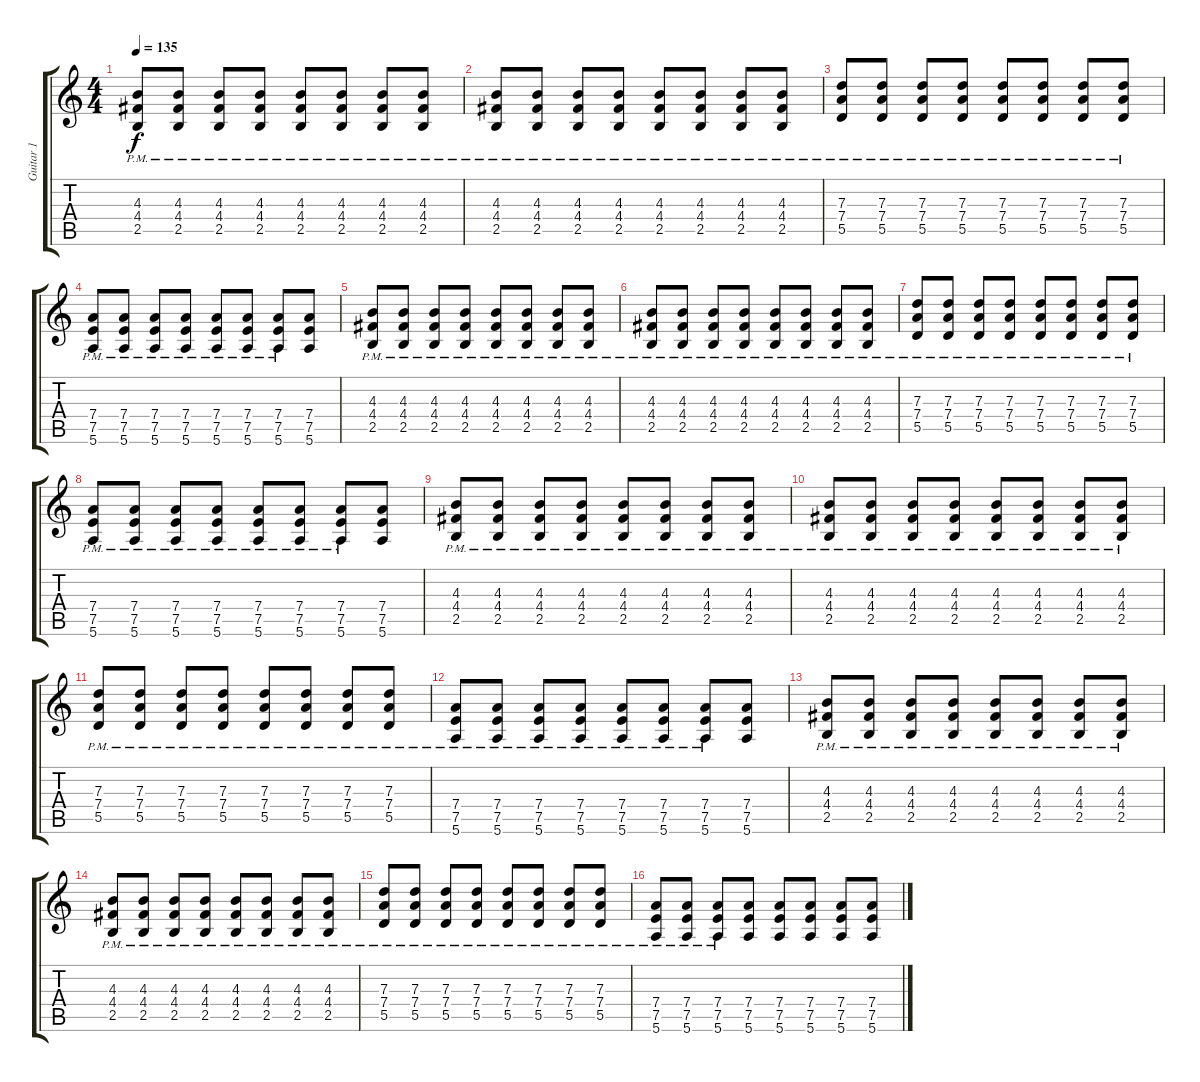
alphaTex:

\track ("Guitar 1" "Guitar 1") {instrument distortionguitar}
\staff {score tabs}
\tuning (E4 B3 G3 D3 A2 E2) {hide}
\ts (4 4)
\tempo 135
\clef g2
\ks c
(4.3 4.4 2.5{pm}).8{dy f instrument distortionguitar} (4.3 4.4 2.5{pm}).8 (4.3 4.4 2.5{pm}).8 (4.3 4.4 2.5{pm}).8 (4.3 4.4 2.5{pm}).8 (4.3 4.4 2.5{pm}).8 (4.3 4.4 2.5{pm}).8 (4.3 4.4 2.5{pm}).8 |
(4.3 4.4 2.5{pm}).8 (4.3 4.4 2.5{pm}).8 (4.3 4.4 2.5{pm}).8 (4.3 4.4 2.5{pm}).8 (4.3 4.4 2.5{pm}).8 (4.3 4.4 2.5{pm}).8 (4.3 4.4 2.5{pm}).8 (4.3 4.4 2.5{pm}).8 |
(7.3 7.4 5.5{pm}).8 (7.3 7.4 5.5{pm}).8 (7.3 7.4 5.5{pm}).8 (7.3 7.4 5.5{pm}).8 (7.3 7.4 5.5{pm}).8 (7.3 7.4 5.5{pm}).8 (7.3 7.4 5.5{pm}).8 (7.3 7.4 5.5{pm}).8 |
(7.4 7.5 5.6{pm}).8 (7.4 7.5 5.6{pm}).8 (7.4 7.5 5.6{pm}).8 (7.4 7.5 5.6{pm}).8 (7.4 7.5 5.6{pm}).8 (7.4 7.5 5.6{pm}).8 (7.4 7.5 5.6{pm}).8 (7.4 7.5 5.6).8 |
(4.3 4.4 2.5{pm}).8 (4.3 4.4 2.5{pm}).8 (4.3 4.4 2.5{pm}).8 (4.3 4.4 2.5{pm}).8 (4.3 4.4 2.5{pm}).8 (4.3 4.4 2.5{pm}).8 (4.3 4.4 2.5{pm}).8 (4.3 4.4 2.5{pm}).8 |
(4.3 4.4 2.5{pm}).8 (4.3 4.4 2.5{pm}).8 (4.3 4.4 2.5{pm}).8 (4.3 4.4 2.5{pm}).8 (4.3 4.4 2.5{pm}).8 (4.3 4.4 2.5{pm}).8 (4.3 4.4 2.5{pm}).8 (4.3 4.4 2.5{pm}).8 |
(7.3 7.4 5.5{pm}).8 (7.3 7.4 5.5{pm}).8 (7.3 7.4 5.5{pm}).8 (7.3 7.4 5.5{pm}).8 (7.3 7.4 5.5{pm}).8 (7.3 7.4 5.5{pm}).8 (7.3 7.4 5.5{pm}).8 (7.3 7.4 5.5{pm}).8 |
(7.4 7.5 5.6{pm}).8 (7.4 7.5 5.6{pm}).8 (7.4 7.5 5.6{pm}).8 (7.4 7.5 5.6{pm}).8 (7.4 7.5 5.6{pm}).8 (7.4 7.5 5.6{pm}).8 (7.4 7.5 5.6{pm}).8 (7.4 7.5 5.6).8 |
(4.3 4.4 2.5{pm}).8 (4.3 4.4 2.5{pm}).8 (4.3 4.4 2.5{pm}).8 (4.3 4.4 2.5{pm}).8 (4.3 4.4 2.5{pm}).8 (4.3 4.4 2.5{pm}).8 (4.3 4.4 2.5{pm}).8 (4.3 4.4 2.5{pm}).8 |
(4.3 4.4 2.5{pm}).8 (4.3 4.4 2.5{pm}).8 (4.3 4.4 2.5{pm}).8 (4.3 4.4 2.5{pm}).8 (4.3 4.4 2.5{pm}).8 (4.3 4.4 2.5{pm}).8 (4.3 4.4 2.5{pm}).8 (4.3 4.4 2.5{pm}).8 |
(7.3 7.4 5.5{pm}).8 (7.3 7.4 5.5{pm}).8 (7.3 7.4 5.5{pm}).8 (7.3 7.4 5.5{pm}).8 (7.3 7.4 5.5{pm}).8 (7.3 7.4 5.5{pm}).8 (7.3 7.4 5.5{pm}).8 (7.3 7.4 5.5{pm}).8 |
(7.4 7.5 5.6{pm}).8 (7.4 7.5 5.6{pm}).8 (7.4 7.5 5.6{pm}).8 (7.4 7.5 5.6{pm}).8 (7.4 7.5 5.6{pm}).8 (7.4 7.5 5.6{pm}).8 (7.4 7.5 5.6{pm}).8 (7.4 7.5 5.6).8 |
(4.3 4.4 2.5{pm}).8 (4.3 4.4 2.5{pm}).8 (4.3 4.4 2.5{pm}).8 (4.3 4.4 2.5{pm}).8 (4.3 4.4 2.5{pm}).8 (4.3 4.4 2.5{pm}).8 (4.3 4.4 2.5{pm}).8 (4.3 4.4 2.5{pm}).8 |
(4.3 4.4 2.5{pm}).8 (4.3 4.4 2.5{pm}).8 (4.3 4.4 2.5{pm}).8 (4.3 4.4 2.5{pm}).8 (4.3 4.4 2.5{pm}).8 (4.3 4.4 2.5{pm}).8 (4.3 4.4 2.5{pm}).8 (4.3 4.4 2.5{pm}).8 |
(7.3 7.4 5.5{pm}).8 (7.3 7.4 5.5{pm}).8 (7.3 7.4 5.5{pm}).8 (7.3 7.4 5.5{pm}).8 (7.3 7.4 5.5{pm}).8 (7.3 7.4 5.5{pm}).8 (7.3 7.4 5.5{pm}).8 (7.3 7.4 5.5{pm}).8 |
(7.4 7.5 5.6{pm}).8 (7.4 7.5 5.6{pm}).8 (7.4 7.5 5.6{pm}).8 (7.4 7.5 5.6).8 (7.4 7.5 5.6).8 (7.4 7.5 5.6).8 (7.4 7.5 5.6).8 (7.4 7.5 5.6).8
